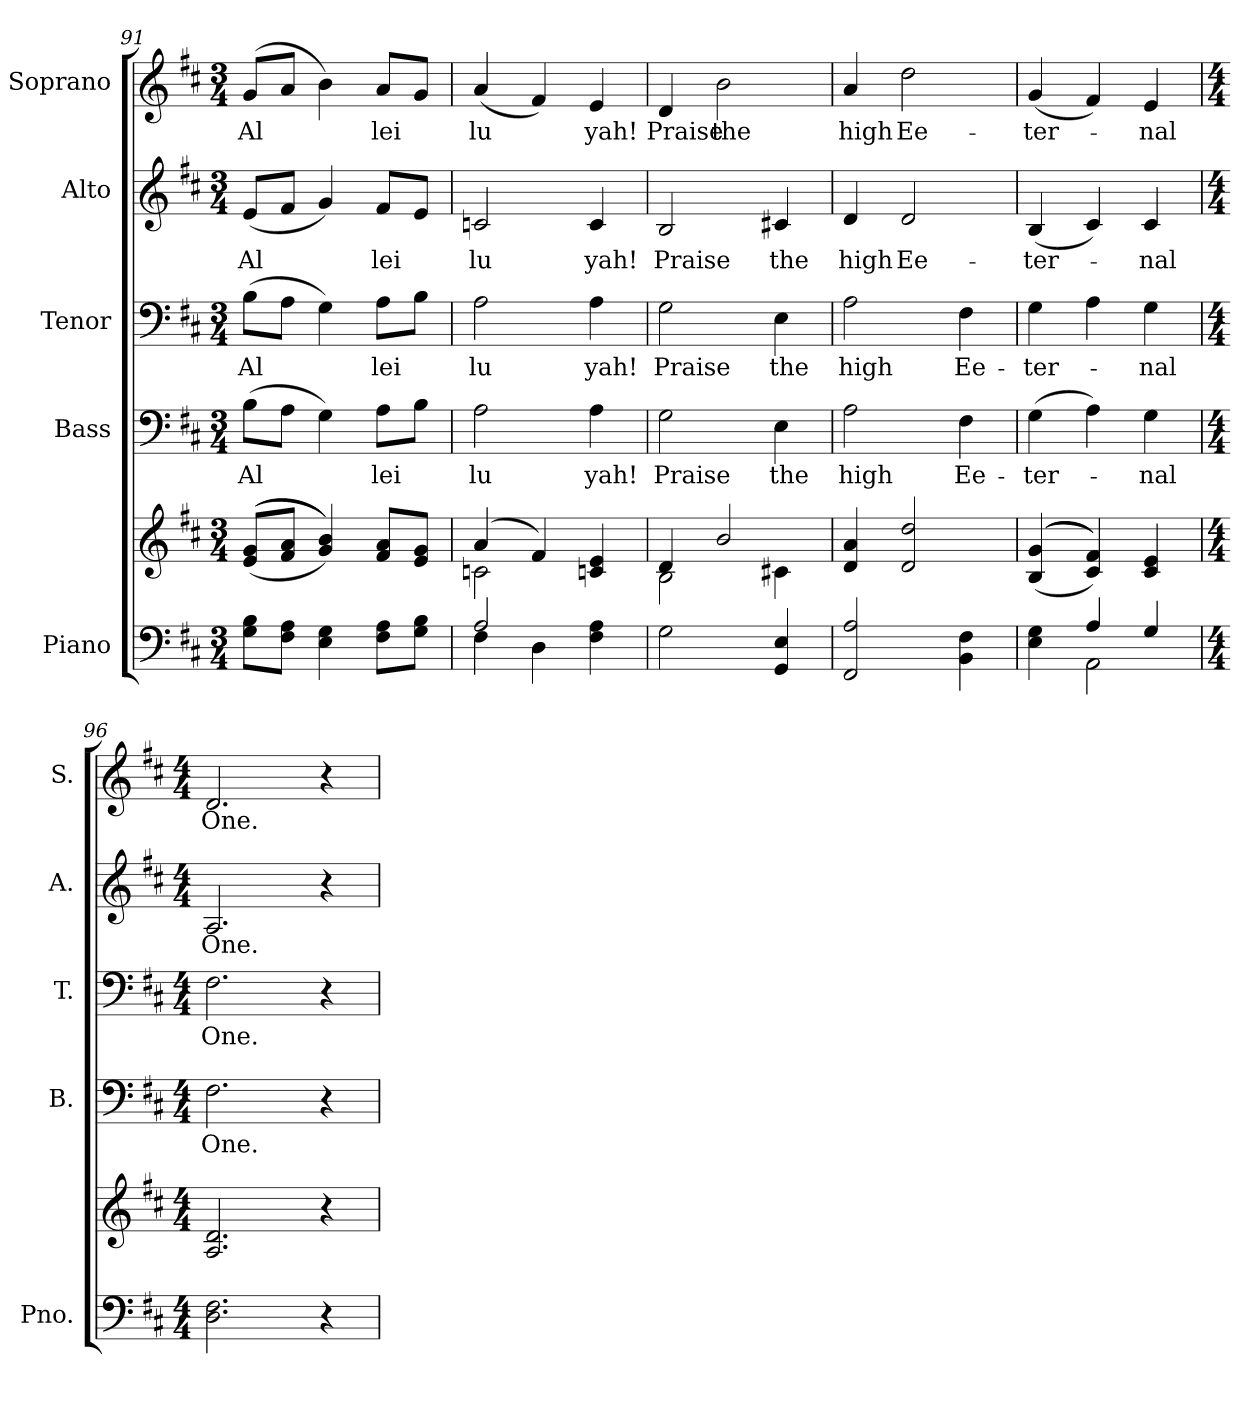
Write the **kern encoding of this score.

**kern	**kern	**kern	**text	**kern	**text	**kern	**text	**kern	**text
*part5	*part5	*part4	*part4	*part3	*part3	*part2	*part2	*part1	*part1
*staff6	*staff5	*staff4	*staff4	*staff3	*staff3	*staff2	*staff2	*staff1	*staff1
*I"Piano	*	*I"Bass	*	*I"Tenor	*	*I"Alto	*	*I"Soprano	*
*I'Pno.	*	*I'B.	*	*I'T.	*	*I'A.	*	*I'S.	*
*clefF4	*clefG2	*clefF4	*	*clefF4	*	*clefG2	*	*clefG2	*
*k[f#c#]	*k[f#c#]	*k[f#c#]	*	*k[f#c#]	*	*k[f#c#]	*	*k[f#c#]	*
*D:	*D:	*D:	*	*D:	*	*D:	*	*D:	*
*M3/4	*M3/4	*M3/4	*	*M3/4	*	*M3/4	*	*M3/4	*
=91	=91	=91	=91	=91	=91	=91	=91	=91	=91
!	!	!	!LO:LY:b:color=#000000	!	!	!	!	!	!
!	!	!	!	!	!LO:LY:b:color=#000000	!	!	!	!
!	!	!	!	!	!	!	!LO:LY:b:color=#000000	!	!
!	!	!	!	!	!	!	!	!	!LO:LY:b:color=#000000
8Gi\ 8BiL	(((8ei/ 8giL	(8Bi\L	Al	(8Bi\L	Al	(8ei/L	Al	(8gi/L	Al
8F#i\ 8AiJ	8f#i/ 8aiJ	8Ai\J	.	8Ai\J	.	8f#i/J	.	8ai/J	.
4Ei\ 4Gi	4gi/ 4bi)))	4Gi\)	.	4Gi\)	.	4gi/)	.	4bi\)	.
!	!	!	!LO:LY:b:color=#000000	!	!	!	!	!	!
!	!	!	!	!	!LO:LY:b:color=#000000	!	!	!	!
!	!	!	!	!	!	!	!LO:LY:b:color=#000000	!	!
!	!	!	!	!	!	!	!	!	!LO:LY:b:color=#000000
8F#i\ 8AiL	8f#i/ 8aiL	8Ai\L	lei	8Ai\L	lei	8f#i/L	lei	8ai/L	lei
8Gi\ 8BiJ	8ei/ 8giJ	8Bi\J	.	8Bi\J	.	8ei/J	.	8gi/J	.
=92	=92	=92	=92	=92	=92	=92	=92	=92	=92
*^	*^	*	*	*	*	*	*	*	*
!	!	!	!	!	!LO:LY:b:color=#000000	!	!	!	!	!	!
!	!	!	!	!	!	!	!LO:LY:b:color=#000000	!	!	!	!
!	!	!	!	!	!	!	!	!	!LO:LY:b:color=#000000	!	!
!	!	!	!	!	!	!	!	!	!	!	!LO:LY:b:color=#000000
2Ai/	4F#i\	(4ai/	2cni\	2Ai\	lu	2Ai\	lu	2cni/	lu	(4ai/	lu
.	4Di\	4f#i/)	.	.	.	.	.	.	.	4f#i/)	.
!	!	!	!	!	!LO:LY:b:color=#000000	!	!	!	!	!	!
!	!	!	!	!	!	!	!LO:LY:b:color=#000000	!	!	!	!
!	!	!	!	!	!	!	!	!	!LO:LY:b:color=#000000	!	!
!	!	!	!	!	!	!	!	!	!	!	!LO:LY:b:color=#000000
4F#i\ 4Ai	4ryy	4cni/ 4ei	4ryy	4Ai\	yah!	4Ai\	yah!	4ci/	yah!	4ei/	yah!
*v	*v	*	*	*	*	*	*	*	*	*	*
!!LO:PB:g=z
=93	=93	=93	=93	=93	=93	=93	=93	=93	=93	=93
*^	*	*	*	*	*	*	*	*	*	*
!	!	!	!	!	!LO:LY:b:color=#000000	!	!	!	!	!	!
*v	*v	*	*	*	*	*	*	*	*	*	*
*^	*	*	*	*	*	*	*	*	*	*
!	!	!	!	!	!	!	!LO:LY:b:color=#000000	!	!	!	!
*v	*v	*	*	*	*	*	*	*	*	*	*
*^	*	*	*	*	*	*	*	*	*	*
!	!	!	!	!	!	!	!	!	!LO:LY:b:color=#000000	!	!
*v	*v	*	*	*	*	*	*	*	*	*	*
*^	*	*	*	*	*	*	*	*	*	*
!	!	!	!	!	!	!	!	!	!	!	!LO:LY:b:color=#000000
*v	*v	*	*	*	*	*	*	*	*	*	*
2Gi\	4di/	2Bi\	2Gi\	Praise	2Gi\	Praise	2Bi/	Praise	4di/	Praise
!	!	!	!	!	!	!	!	!	!	!LO:LY:b:color=#000000
.	2bi/	.	.	.	.	.	.	.	2bi\	the
!	!	!	!	!LO:LY:b:color=#000000	!	!	!	!	!	!
!	!	!	!	!	!	!LO:LY:b:color=#000000	!	!	!	!
!	!	!	!	!	!	!	!	!LO:LY:b:color=#000000	!	!
4GGi/ 4Ei	.	4c#Xi\	4Ei\	the	4Ei\	the	4c#Xi/	the	.	.
*	*v	*v	*	*	*	*	*	*	*	*
=94	=94	=94	=94	=94	=94	=94	=94	=94	=94
*	*^	*	*	*	*	*	*	*	*
!	!	!	!	!LO:LY:b:color=#000000	!	!	!	!	!	!
*	*v	*v	*	*	*	*	*	*	*	*
*	*^	*	*	*	*	*	*	*	*
!	!	!	!	!	!	!LO:LY:b:color=#000000	!	!	!	!
*	*v	*v	*	*	*	*	*	*	*	*
*	*^	*	*	*	*	*	*	*	*
!	!	!	!	!	!	!	!	!LO:LY:b:color=#000000	!	!
*	*v	*v	*	*	*	*	*	*	*	*
*	*^	*	*	*	*	*	*	*	*
!	!	!	!	!	!	!	!	!	!	!LO:LY:b:color=#000000
*	*v	*v	*	*	*	*	*	*	*	*
2FF#i/ 2Ai	4di/ 4ai	2Ai\	high	2Ai\	high	4di/	high	4ai/	high
!	!	!	!	!	!	!	!LO:LY:b:color=#000000	!	!
!	!	!	!	!	!	!	!	!	!LO:LY:b:color=#000000
.	2di/ 2ddi	.	.	.	.	2di/	Ee-	2ddi\	Ee-
!	!	!	!LO:LY:b:color=#000000	!	!	!	!	!	!
!	!	!	!	!	!LO:LY:b:color=#000000	!	!	!	!
4BBi\ 4F#i	.	4F#i\	Ee-	4F#i\	Ee-	.	.	.	.
=95	=95	=95	=95	=95	=95	=95	=95	=95	=95
*^	*	*	*	*	*	*	*	*	*
!	!	!	!	!LO:LY:b:color=#000000	!	!	!	!	!	!
!	!	!	!	!	!	!LO:LY:b:color=#000000	!	!	!	!
!	!	!	!	!	!	!	!	!LO:LY:b:color=#000000	!	!
!	!	!	!	!	!	!	!	!	!	!LO:LY:b:color=#000000
4Ei\ 4Gi	4ryy	(((4Bi/ 4gi	(4Gi\	-ter-	4Gi\	-ter-	(4Bi/	-ter-	(4gi/	-ter-
4Ai/	2AAi\	4c#i/ 4f#i)))	4Ai\)	.	4Ai\	.	4c#i/)	.	4f#i/)	.
!	!	!	!	!LO:LY:b:color=#000000	!	!	!	!	!	!
!	!	!	!	!	!	!LO:LY:b:color=#000000	!	!	!	!
!	!	!	!	!	!	!	!	!LO:LY:b:color=#000000	!	!
!	!	!	!	!	!	!	!	!	!	!LO:LY:b:color=#000000
4Gi/	.	4c#i/ 4ei	4Gi\	-nal	4Gi\	-nal	4c#i/	-nal	4ei/	-nal
*v	*v	*	*	*	*	*	*	*	*	*
=96	=96	=96	=96	=96	=96	=96	=96	=96	=96
*M4/4	*M4/4	*M4/4	*	*M4/4	*	*M4/4	*	*M4/4	*
!	!	!	!LO:LY:b:color=#000000	!	!	!	!	!	!
!	!	!	!	!	!LO:LY:b:color=#000000	!	!	!	!
!	!	!	!	!	!	!	!LO:LY:b:color=#000000	!	!
!	!	!	!	!	!	!	!	!	!LO:LY:b:color=#000000
2.Di\ 2.F#i	2.Ai/ 2.di	2.F#i\	One.	2.F#i\	One.	2.Ai/	One.	2.di/	One.
4r	4r	4r	.	4r	.	4r	.	4r	.
=	=	=	=	=	=	=	=	=	=
*-	*-	*-	*-	*-	*-	*-	*-	*-	*-
